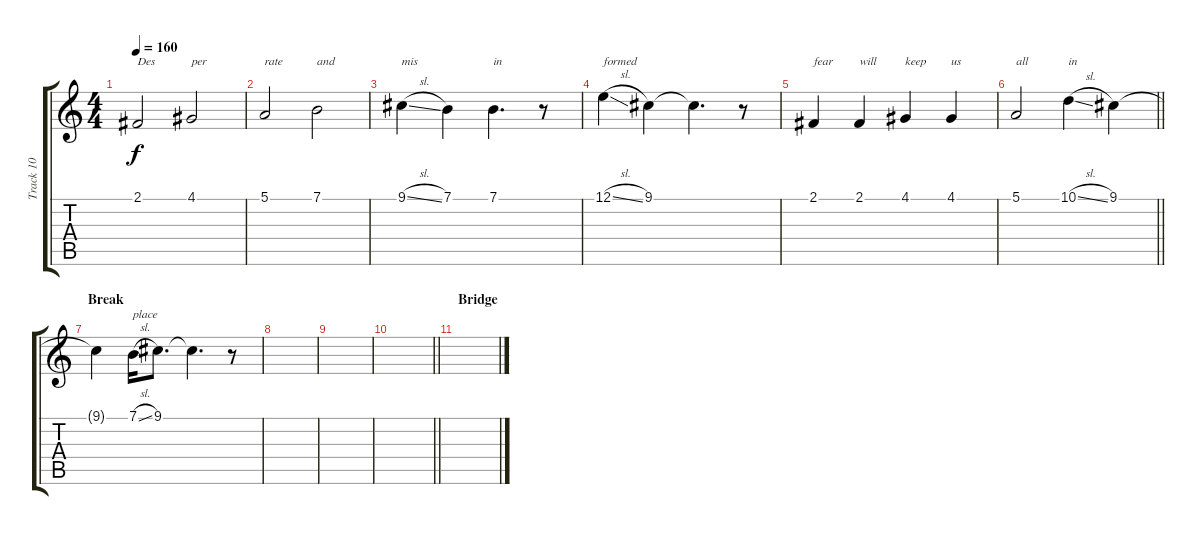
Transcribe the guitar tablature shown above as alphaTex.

\track ("Track 10" "Track 10") {instrument tenorsax}
\staff {score tabs}
\tuning (E4 B3 G3 D3 A2 E2) {hide}
\ts (4 4)
\tempo 160
\clef g2
\ks c
2.1.2{txt "Des" dy f volume 14} 4.1.2{txt "per"} |
5.1.2{txt "rate"} 7.1.2{txt "and"} |
9.1{sl}.4{txt "mis"} 7.1.4 7.1.4{d txt "in"} r.8 |
12.1{sl}.4{txt "formed"} 9.1.4 9.1{t}.4{d} r.8 |
2.1.4{txt "fear"} 2.1.4{txt "will"} 4.1.4{txt "keep"} 4.1.4{txt "us"} |
\barLineRight lightlight
5.1.2{txt "all"} 10.1{sl}.4{txt "in"} 9.1.4 |
\section ("" "Break")
9.1{t}.4 7.1{sl}.16{txt "place"} 9.1.8{d} 9.1{t}.4{d} r.8 |
|
|
\barLineRight lightlight
|
\section ("" "Bridge")
